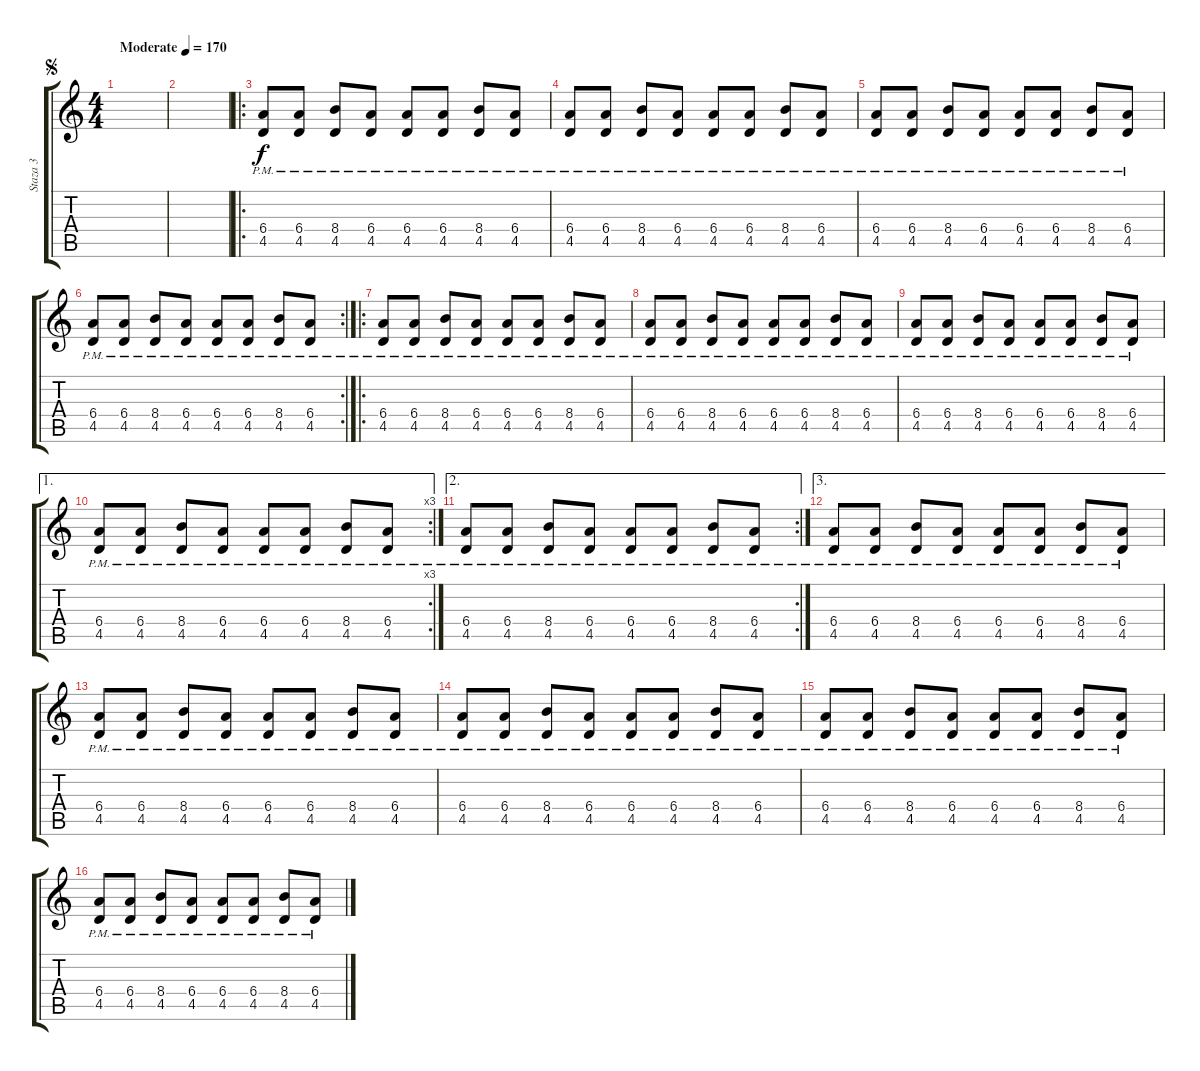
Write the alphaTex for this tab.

\track ("Staza 3" "Staza 3") {instrument overdrivenguitar}
\staff {score tabs}
\tuning (F4 C4 Ab3 Eb3 Bb2 F2) {hide}
\ts (4 4)
\jump segno
\tempo (170 "Moderate")
\clef g2
\ks c
|
|
\ro
(6.4{pm} 4.5{pm}).8 (6.4{pm} 4.5{pm}).8 (8.4{pm} 4.5{pm}).8 (6.4{pm} 4.5{pm}).8 (6.4{pm} 4.5{pm}).8 (6.4{pm} 4.5{pm}).8 (8.4{pm} 4.5{pm}).8 (6.4{pm} 4.5{pm}).8 |
(6.4{pm} 4.5{pm}).8 (6.4{pm} 4.5{pm}).8 (8.4{pm} 4.5{pm}).8 (6.4{pm} 4.5{pm}).8 (6.4{pm} 4.5{pm}).8 (6.4{pm} 4.5{pm}).8 (8.4{pm} 4.5{pm}).8 (6.4{pm} 4.5{pm}).8 |
(6.4{pm} 4.5{pm}).8 (6.4{pm} 4.5{pm}).8 (8.4{pm} 4.5{pm}).8 (6.4{pm} 4.5{pm}).8 (6.4{pm} 4.5{pm}).8 (6.4{pm} 4.5{pm}).8 (8.4{pm} 4.5{pm}).8 (6.4{pm} 4.5{pm}).8 |
\rc 2
(6.4{pm} 4.5{pm}).8 (6.4{pm} 4.5{pm}).8 (8.4{pm} 4.5{pm}).8 (6.4{pm} 4.5{pm}).8 (6.4{pm} 4.5{pm}).8 (6.4{pm} 4.5{pm}).8 (8.4{pm} 4.5{pm}).8 (6.4{pm} 4.5{pm}).8 |
\ro
(6.4{pm} 4.5{pm}).8 (6.4{pm} 4.5{pm}).8 (8.4{pm} 4.5{pm}).8 (6.4{pm} 4.5{pm}).8 (6.4{pm} 4.5{pm}).8 (6.4{pm} 4.5{pm}).8 (8.4{pm} 4.5{pm}).8 (6.4{pm} 4.5{pm}).8 |
(6.4{pm} 4.5{pm}).8 (6.4{pm} 4.5{pm}).8 (8.4{pm} 4.5{pm}).8 (6.4{pm} 4.5{pm}).8 (6.4{pm} 4.5{pm}).8 (6.4{pm} 4.5{pm}).8 (8.4{pm} 4.5{pm}).8 (6.4{pm} 4.5{pm}).8 |
(6.4{pm} 4.5{pm}).8 (6.4{pm} 4.5{pm}).8 (8.4{pm} 4.5{pm}).8 (6.4{pm} 4.5{pm}).8 (6.4{pm} 4.5{pm}).8 (6.4{pm} 4.5{pm}).8 (8.4{pm} 4.5{pm}).8 (6.4{pm} 4.5{pm}).8 |
\ae 1
\rc 3
(6.4{pm} 4.5{pm}).8 (6.4{pm} 4.5{pm}).8 (8.4{pm} 4.5{pm}).8 (6.4{pm} 4.5{pm}).8 (6.4{pm} 4.5{pm}).8 (6.4{pm} 4.5{pm}).8 (8.4{pm} 4.5{pm}).8 (6.4{pm} 4.5{pm}).8 |
\ae 2
\rc 2
(6.4{pm} 4.5{pm}).8 (6.4{pm} 4.5{pm}).8 (8.4{pm} 4.5{pm}).8 (6.4{pm} 4.5{pm}).8 (6.4{pm} 4.5{pm}).8 (6.4{pm} 4.5{pm}).8 (8.4{pm} 4.5{pm}).8 (6.4{pm} 4.5{pm}).8 |
\ae 3
(6.4{pm} 4.5{pm}).8 (6.4{pm} 4.5{pm}).8 (8.4{pm} 4.5{pm}).8 (6.4{pm} 4.5{pm}).8 (6.4{pm} 4.5{pm}).8 (6.4{pm} 4.5{pm}).8 (8.4{pm} 4.5{pm}).8 (6.4{pm} 4.5{pm}).8 |
(6.4{pm} 4.5{pm}).8 (6.4{pm} 4.5{pm}).8 (8.4{pm} 4.5{pm}).8 (6.4{pm} 4.5{pm}).8 (6.4{pm} 4.5{pm}).8 (6.4{pm} 4.5{pm}).8 (8.4{pm} 4.5{pm}).8 (6.4{pm} 4.5{pm}).8 |
(6.4{pm} 4.5{pm}).8 (6.4{pm} 4.5{pm}).8 (8.4{pm} 4.5{pm}).8 (6.4{pm} 4.5{pm}).8 (6.4{pm} 4.5{pm}).8 (6.4{pm} 4.5{pm}).8 (8.4{pm} 4.5{pm}).8 (6.4{pm} 4.5{pm}).8 |
(6.4{pm} 4.5{pm}).8 (6.4{pm} 4.5{pm}).8 (8.4{pm} 4.5{pm}).8 (6.4{pm} 4.5{pm}).8 (6.4{pm} 4.5{pm}).8 (6.4{pm} 4.5{pm}).8 (8.4{pm} 4.5{pm}).8 (6.4{pm} 4.5{pm}).8 |
(6.4{pm} 4.5{pm}).8 (6.4{pm} 4.5{pm}).8 (8.4{pm} 4.5{pm}).8 (6.4{pm} 4.5{pm}).8 (6.4{pm} 4.5{pm}).8 (6.4{pm} 4.5{pm}).8 (8.4{pm} 4.5{pm}).8 (6.4{pm} 4.5{pm}).8
